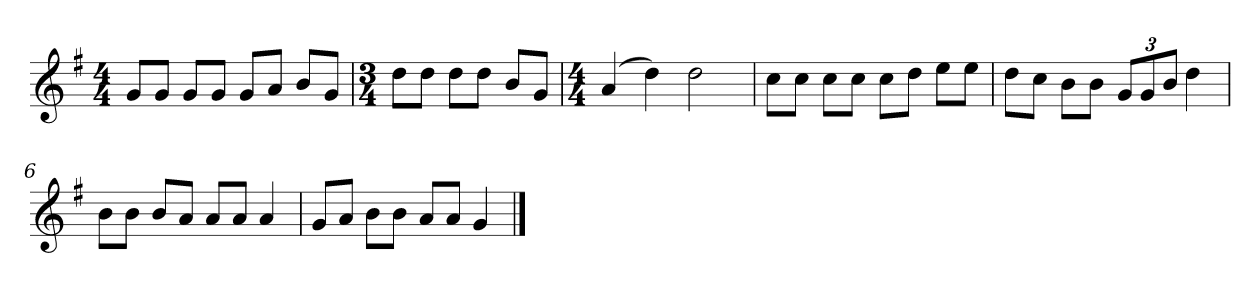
**kern
*part1
*staff1
*k[f#]
*M4/4
*MM120
=1
8gL
8gJ
8gL
8gJ
8gL
8aJ
8bL
8gJ
=2
*M3/4
8ddL
8ddJ
8ddL
8ddJ
8bL
8gJ
=3
*M4/4
(4a
4dd)
2dd
=4
8ccL
8ccJ
8ccL
8ccJ
8ccL
8ddJ
8eeL
8eeJ
=5
8ddL
8ccJ
8bL
8bJ
12gL
12g
12bJ
4dd
=6
8bL
8bJ
8bL
8aJ
8aL
8aJ
4a
=7
8gL
8aJ
8bL
8bJ
8aL
8aJ
4g
==
*-
